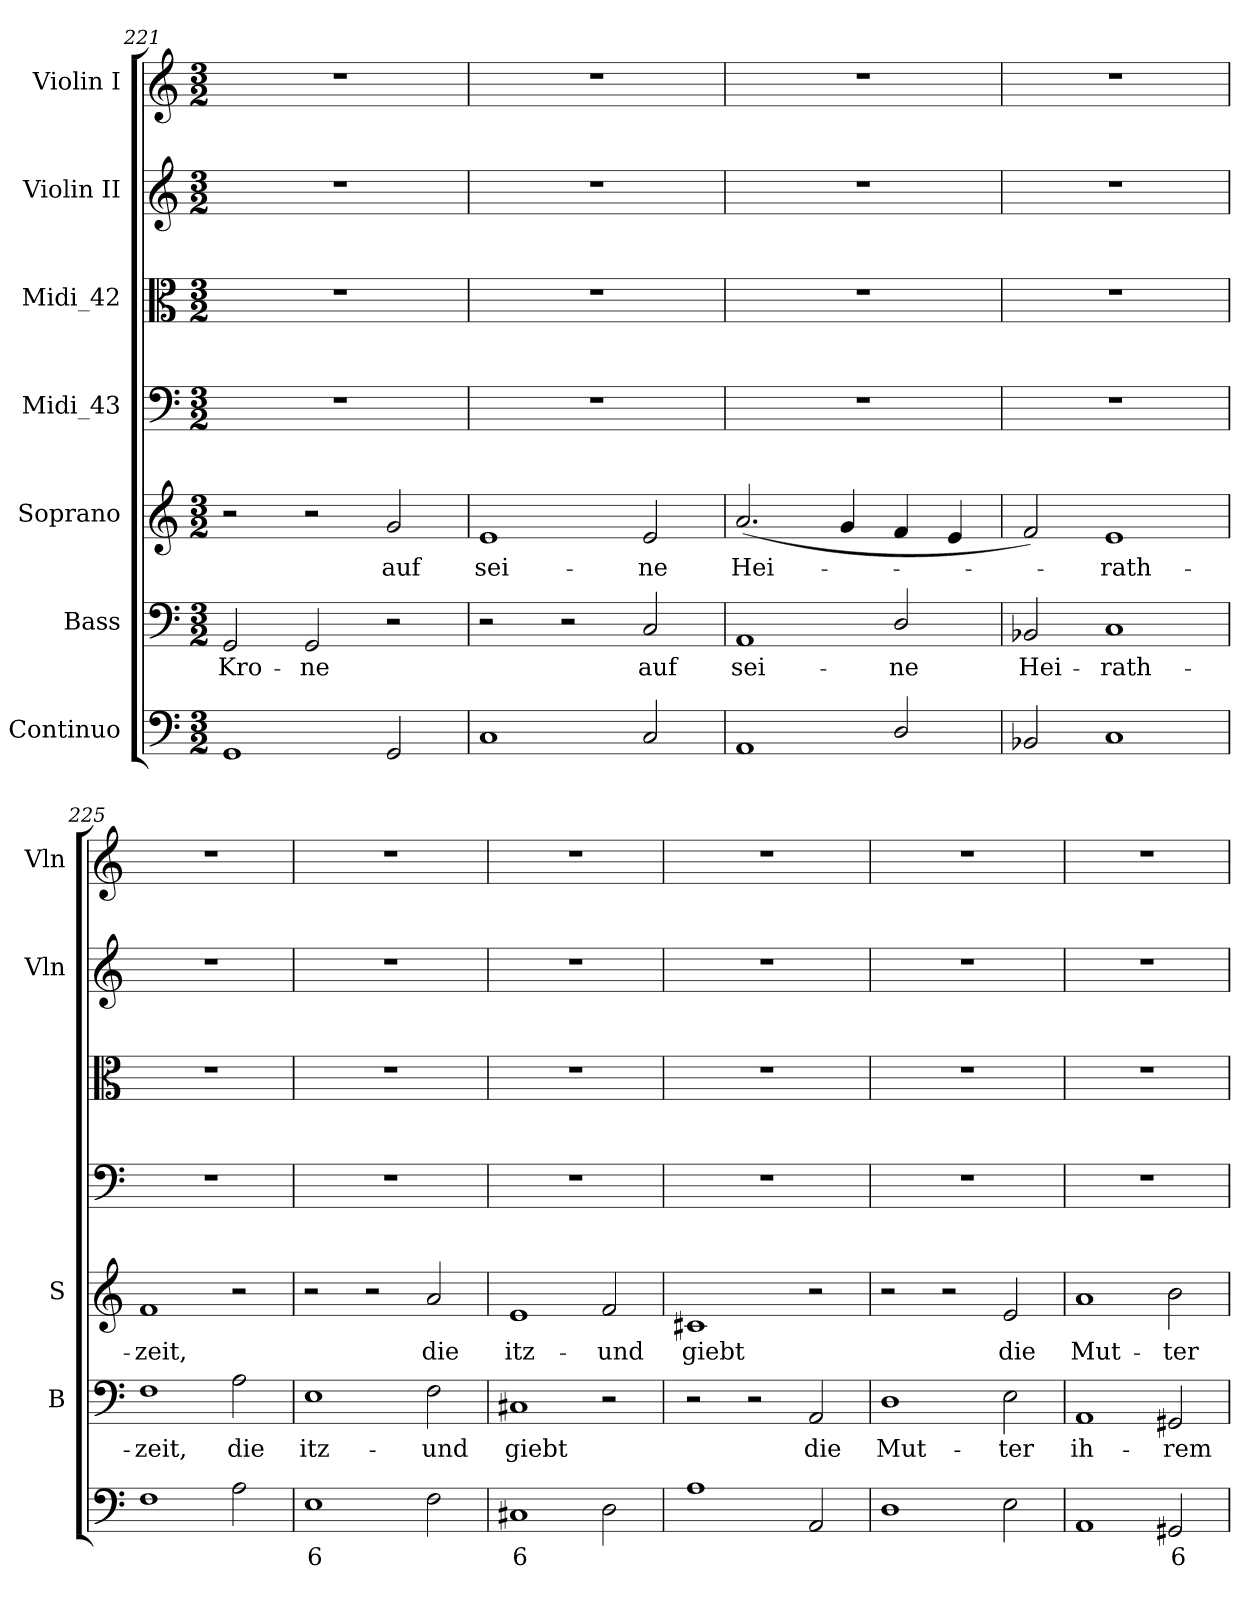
**kern	**text	**kern	**text	**kern	**text	**kern	**kern	**kern	**kern
*part7	*part7	*part6	*part6	*part5	*part5	*part4	*part3	*part2	*part1
*staff7	*staff7	*staff6	*staff6	*staff5	*staff5	*staff4	*staff3	*staff2	*staff1
*I"Continuo	*	*I"Bass	*	*I"Soprano	*	*I"Midi_43	*I"Midi_42	*I"Violin II	*I"Violin I
*	*	*I'B	*	*I'S	*	*	*	*I'Vln	*I'Vln
!!LO:PB:g=z
*clefF4	*	*clefF4	*	*clefG2	*	*clefF4	*clefC3	*clefG2	*clefG2
*k[]	*	*k[]	*	*k[]	*	*k[]	*k[]	*k[]	*k[]
*M3/2	*	*M3/2	*	*M3/2	*	*M3/2	*M3/2	*M3/2	*M3/2
=221	=221	=221	=221	=221	=221	=221	=221	=221	=221
!	!	!	!LO:LY:b	!	!	!	!	!	!
1GG	.	2GG/	Kro-	2r	.	1.r	1.r	1.r	1.r
!	!	!	!LO:LY:b	!	!	!	!	!	!
.	.	2GG/	-ne	2r	.	.	.	.	.
!	!	!	!	!	!LO:LY:b	!	!	!	!
2GG/	.	2r	.	2g/	auf	.	.	.	.
=222	=222	=222	=222	=222	=222	=222	=222	=222	=222
!	!	!	!	!	!LO:LY:b	!	!	!	!
1C	.	2r	.	1e	sei-	1.r	1.r	1.r	1.r
.	.	2r	.	.	.	.	.	.	.
!	!	!	!LO:LY:b	!	!LO:LY:b	!	!	!	!
2C/	.	2C/	auf	2e/	-ne	.	.	.	.
=223	=223	=223	=223	=223	=223	=223	=223	=223	=223
!	!	!	!LO:LY:b	!	!LO:LY:b	!	!	!	!
1AA	.	1AA	sei-	(<2.a/	Hei-	1.r	1.r	1.r	1.r
.	.	.	.	4g/	.	.	.	.	.
!	!	!	!LO:LY:b	!	!	!	!	!	!
2D/	.	2D/	-ne	4f/	.	.	.	.	.
.	.	.	.	4e/	.	.	.	.	.
=224	=224	=224	=224	=224	=224	=224	=224	=224	=224
!	!	!	!LO:LY:b	!	!	!	!	!	!
2BB-X/	.	2BB-X/	Hei-	2f/)	.	1.r	1.r	1.r	1.r
!	!	!	!LO:LY:b	!	!LO:LY:b	!	!	!	!
1C	.	1C	-rath-	1e	rath-	.	.	.	.
=225	=225	=225	=225	=225	=225	=225	=225	=225	=225
!	!	!	!LO:LY:b	!	!LO:LY:b	!	!	!	!
1F	.	1F	-zeit,	1f	-zeit,	1.r	1.r	1.r	1.r
!	!	!	!LO:LY:b	!	!	!	!	!	!
2A\	.	2A\	die	2r	.	.	.	.	.
=226	=226	=226	=226	=226	=226	=226	=226	=226	=226
!	!LO:LY:b	!	!LO:LY:b	!	!	!	!	!	!
1E	6	1E	itz-	2r	.	1.r	1.r	1.r	1.r
.	.	.	.	2r	.	.	.	.	.
!	!	!	!LO:LY:b	!	!LO:LY:b	!	!	!	!
2F\	.	2F\	-und	2a/	die	.	.	.	.
=227	=227	=227	=227	=227	=227	=227	=227	=227	=227
!	!LO:LY:b	!	!LO:LY:b	!	!LO:LY:b	!	!	!	!
1C#X	6	1C#X	giebt	1e	itz-	1.r	1.r	1.r	1.r
!	!	!	!	!	!LO:LY:b	!	!	!	!
2D\	.	2r	.	2f/	-und	.	.	.	.
=228	=228	=228	=228	=228	=228	=228	=228	=228	=228
!	!	!	!	!	!LO:LY:b	!	!	!	!
1A	.	2r	.	1c#X	giebt	1.r	1.r	1.r	1.r
.	.	2r	.	.	.	.	.	.	.
!	!	!	!LO:LY:b	!	!	!	!	!	!
2AA/	.	2AA/	die	2r	.	.	.	.	.
=229	=229	=229	=229	=229	=229	=229	=229	=229	=229
!	!	!	!LO:LY:b	!	!	!	!	!	!
1D	.	1D	Mut-	2r	.	1.r	1.r	1.r	1.r
.	.	.	.	2r	.	.	.	.	.
!	!	!	!LO:LY:b	!	!LO:LY:b	!	!	!	!
2E\	.	2E\	-ter	2e/	die	.	.	.	.
=230	=230	=230	=230	=230	=230	=230	=230	=230	=230
!	!	!	!LO:LY:b	!	!LO:LY:b	!	!	!	!
1AA	.	1AA	ih-	1a	Mut-	1.r	1.r	1.r	1.r
!	!LO:LY:b	!	!LO:LY:b	!	!LO:LY:b	!	!	!	!
2GG#X/	6	2GG#X/	-rem	2b\	-ter	.	.	.	.
=	=	=	=	=	=	=	=	=	=
*-	*-	*-	*-	*-	*-	*-	*-	*-	*-
